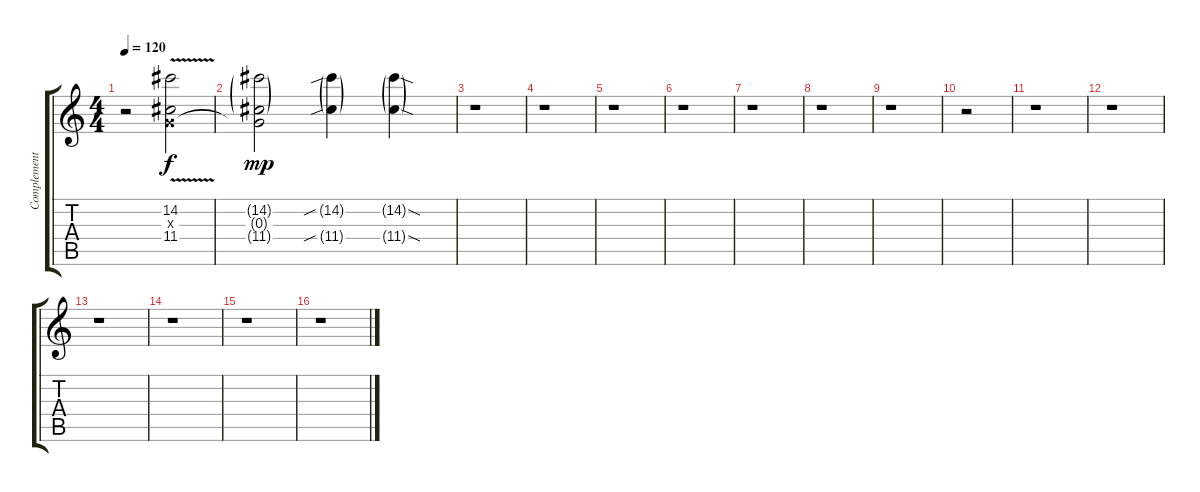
\track ("Complementos" "Complement") {instrument distortionguitar}
\staff {score tabs}
\tuning (E4 B3 G3 D3 A2 D2) {hide}
\ts (4 4)
\tempo 120
\clef g2
\ks c
r.2{dy f} (14.2{v} 0.3{x} 11.4{v}).2 |
(14.2{g} 0.3{t} 11.4{g}).2{dy mp} (14.2{sib g} 11.4{sib g}).4 (14.2{sod g} 11.4{sod g}).4 |
r.1 |
r.1 |
r.1 |
r.1 |
r.1 |
r.1 |
r.1 |
r.2 |
r.1 |
r.1 |
r.1 |
r.1 |
r.1 |
r.1
